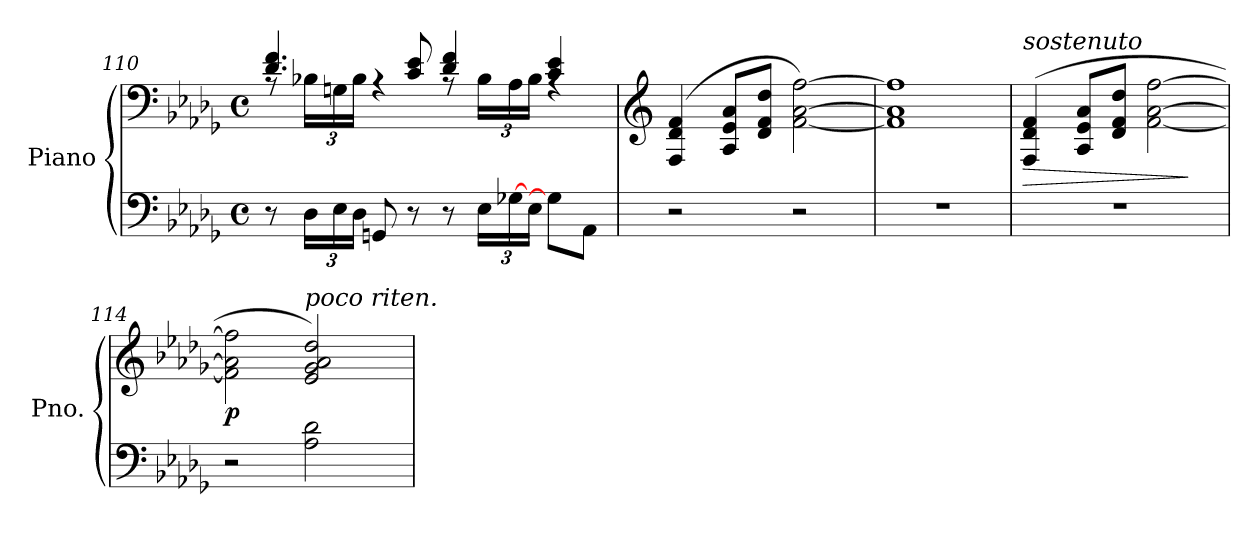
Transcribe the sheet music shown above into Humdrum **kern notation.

**kern	**kern	**dynam
*part1	*part1	*part1
*staff2	*staff1	*staff1/2
*I"Piano	*	*
*I'Pno.	*	*
*clefF4	*clefF4	*
*k[b-e-a-d-g-]	*k[b-e-a-d-g-]	*
*M4/4	*M4/4	*
*met(c)	*met(c)	*
=110	=110	=110
*	*^	*
8r	4.d-/ 4.f/	8rA	.
*Xbrackettup	*	*Xbrackettup	*
24D-\LL	.	24B-X\LL	.
24E-\	.	24Gn\	.
24D-\JJ	.	24B-\JJ	.
8GGn/	.	4rA	.
8r	8c/ 8e-/	.	.
8r	4d-/ 4f/	8rA	.
24E-\LL	.	24B-\LL	.
[24G-X\	.	24A-\	.
24E-\JJ	.	24B-\JJ	.
8G-\L]	4c/ 4e-/	4rA	.
8AA-\J	.	.	.
*	*v	*v	*
=111	=111	=111
*	*clefG2	*
2r	(>4F/ 4d-/ 4f/	.
.	8A-/ 8e-/ 8a-/L	.
.	8d-/ 8f/ 8dd-/J	.
2r	[2f\ [2a-\ [2ff\)	.
!!LO:LB:g=z
=112	=112	=112
1r	1f] 1a-] 1ff]	.
=113	=113	=113
!	!LO:TX:a:i:t=sostenuto	!
!	!	!LO:HP:b
1r	(>4F/ 4d-/ 4f/	>
.	8A-/ 8e-/ 8a-/L	.
.	8d-/ 8f/ 8dd-/J	.
.	[2f\ [2a-\ [2ff\	.
.	.	]
=114	=114	=114
!	!	!LO:DY:b
2r	2f\] 2a-\] 2ff\]	p
!	!LO:TX:a:i:t=poco riten.	!
2A-\ 2d-\	2e-/ 2g-/ 2a-/ 2dd-/)	.
=	=	=
*-	*-	*-
